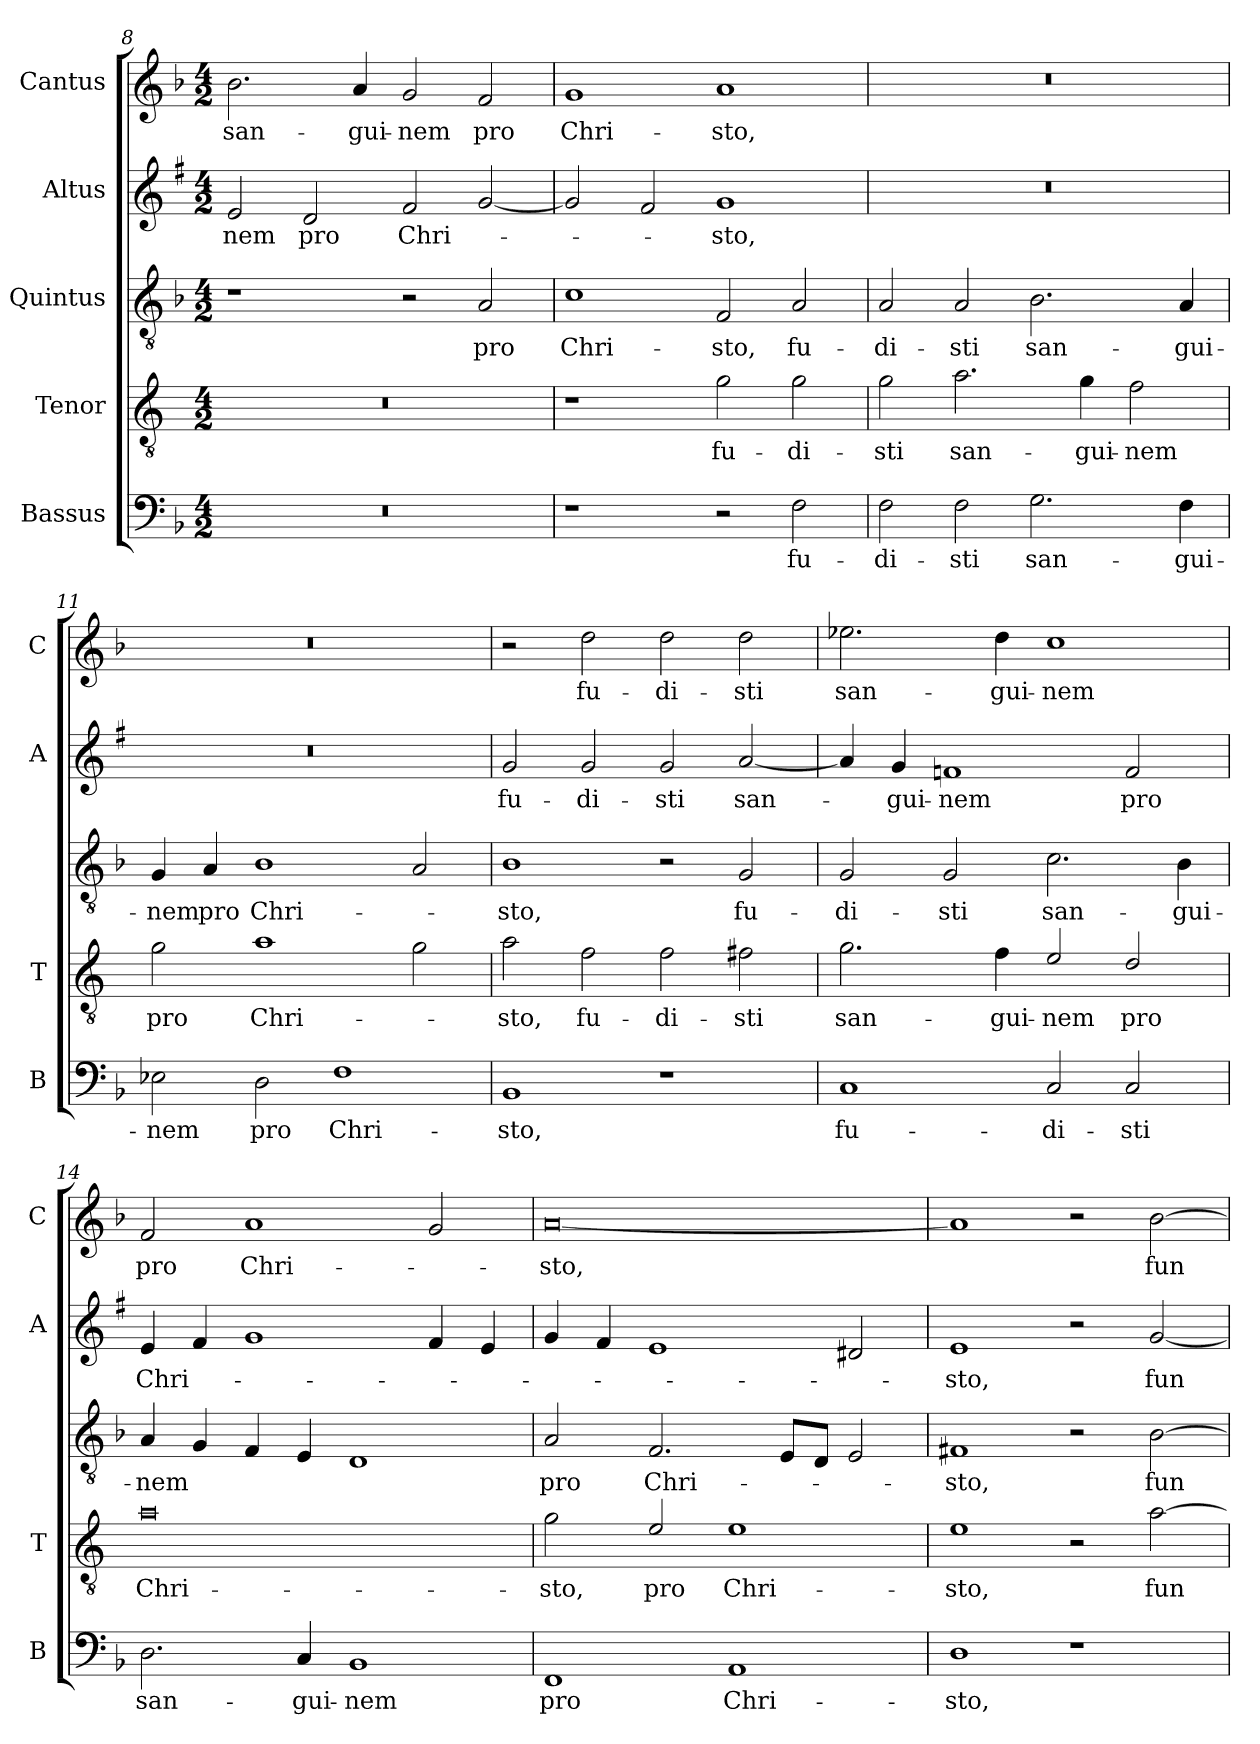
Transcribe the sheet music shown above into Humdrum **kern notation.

**kern	**text	**kern	**text	**kern	**text	**kern	**text	**kern	**text
*part5	*part5	*part4	*part4	*part3	*part3	*part2	*part2	*part1	*part1
*staff5	*staff5	*staff4	*staff4	*staff3	*staff3	*staff2	*staff2	*staff1	*staff1
*I"Bassus	*	*I"Tenor	*	*I"Quintus	*	*I"Altus	*	*I"Cantus	*
*I'B	*	*I'T	*	*	*	*I'A	*	*I'C	*
*clefF4	*	*clefGv2	*	*clefGv2	*	*clefG2	*	*clefG2	*
*	*	*ITrd4c7	*	*	*	*ITrd1c2	*	*	*
*k[b-]	*	*k[b-]	*	*k[b-]	*	*k[b-]	*	*k[b-]	*
*F:	*	*F:	*	*F:	*	*F:	*	*F:	*
*M4/2	*	*M4/2	*	*M4/2	*	*M4/2	*	*M4/2	*
=8	=8	=8	=8	=8	=8	=8	=8	=8	=8
!	!	!	!	!	!	!	!LO:LY:b	!	!LO:LY:b
0r	.	0r	.	1r	.	2d/	-nem	2.b-\	san-
!	!	!	!	!	!	!	!LO:LY:b	!	!
.	.	.	.	.	.	2c/	pro	.	.
!	!	!	!	!	!	!	!	!	!LO:LY:b
.	.	.	.	.	.	.	.	4a/	-gui-
!	!	!	!	!	!	!	!LO:LY:b	!	!LO:LY:b
.	.	.	.	2r	.	2e/	Chri-	2g/	-nem
!	!	!	!	!	!LO:LY:b	!	!	!	!LO:LY:b
.	.	.	.	2A/	pro	[2f/	.	2f/	pro
=9	=9	=9	=9	=9	=9	=9	=9	=9	=9
!	!	!	!	!	!LO:LY:b	!	!	!	!LO:LY:b
1r	.	1r	.	1c	Chri-	2f/]	.	1g	Chri-
.	.	.	.	.	.	2e/	.	.	.
!	!	!	!LO:LY:b	!	!LO:LY:b	!	!LO:LY:b	!	!LO:LY:b
2r	.	2c\	fu-	2F/	-sto,	1f	-sto,	1a	-sto,
!	!LO:LY:b	!	!LO:LY:b	!	!LO:LY:b	!	!	!	!
2F\	fu-	2c\	-di-	2A/	fu-	.	.	.	.
!!LO:PB:g=z
=10	=10	=10	=10	=10	=10	=10	=10	=10	=10
!	!LO:LY:b	!	!LO:LY:b	!	!LO:LY:b	!	!	!	!
2F\	-di-	2c\	-sti	2A/	-di-	0r	.	0r	.
!	!LO:LY:b	!	!LO:LY:b	!	!LO:LY:b	!	!	!	!
2F\	-sti	2.d\	san-	2A/	-sti	.	.	.	.
!	!LO:LY:b	!	!	!	!LO:LY:b	!	!	!	!
2.G\	san-	.	.	2.B-\	san-	.	.	.	.
!	!	!	!LO:LY:b	!	!	!	!	!	!
.	.	4c\	-gui-	.	.	.	.	.	.
!	!	!	!LO:LY:b	!	!	!	!	!	!
.	.	2B-\	-nem	.	.	.	.	.	.
!	!LO:LY:b	!	!	!	!LO:LY:b	!	!	!	!
4F\	-gui-	.	.	4A/	-gui-	.	.	.	.
=11	=11	=11	=11	=11	=11	=11	=11	=11	=11
!	!LO:LY:b	!	!LO:LY:b	!	!LO:LY:b	!	!	!	!
2E-X\	-nem	2c\	pro	4G/	-nem	0r	.	0r	.
!	!	!	!	!	!LO:LY:b	!	!	!	!
.	.	.	.	4A/	pro	.	.	.	.
!	!LO:LY:b	!	!LO:LY:b	!	!LO:LY:b	!	!	!	!
2D\	pro	1d	Chri-	1B-	Chri-	.	.	.	.
!	!LO:LY:b	!	!	!	!	!	!	!	!
1F	Chri-	.	.	.	.	.	.	.	.
.	.	2c\	.	2A/	.	.	.	.	.
=12	=12	=12	=12	=12	=12	=12	=12	=12	=12
!	!LO:LY:b	!	!LO:LY:b	!	!LO:LY:b	!	!LO:LY:b	!	!
1BB-	-sto,	2d\	-sto,	1B-	-sto,	2f/	fu-	2r	.
!	!	!	!LO:LY:b	!	!	!	!LO:LY:b	!	!LO:LY:b
.	.	2B-\	fu-	.	.	2f/	-di-	2dd\	fu-
!	!	!	!LO:LY:b	!	!	!	!LO:LY:b	!	!LO:LY:b
1r	.	2B-\	-di-	2r	.	2f/	-sti	2dd\	-di-
!	!	!	!LO:LY:b	!	!LO:LY:b	!	!LO:LY:b	!	!LO:LY:b
.	.	2Bn\	-sti	2G/	fu-	[2g/	san-	2dd\	-sti
=13	=13	=13	=13	=13	=13	=13	=13	=13	=13
!	!LO:LY:b	!	!LO:LY:b	!	!LO:LY:b	!	!	!	!LO:LY:b
1C	fu-	2.c\	san-	2G/	-di-	4g/]	.	2.ee-X\	san-
!	!	!	!	!	!	!	!LO:LY:b	!	!
.	.	.	.	.	.	4f/	-gui-	.	.
!	!	!	!	!	!LO:LY:b	!	!LO:LY:b	!	!
.	.	.	.	2G/	-sti	1e-X	-nem	.	.
!	!	!	!LO:LY:b	!	!	!	!	!	!LO:LY:b
.	.	4B-\	-gui-	.	.	.	.	4dd\	-gui-
!	!LO:LY:b	!	!LO:LY:b	!	!LO:LY:b	!	!	!	!LO:LY:b
2C/	-di-	2A/	-nem	2.c\	san-	.	.	1cc	-nem
!	!LO:LY:b	!	!LO:LY:b	!	!	!	!LO:LY:b	!	!
2C/	-sti	2G/	pro	.	.	2e-/	pro	.	.
!	!	!	!	!	!LO:LY:b	!	!	!	!
.	.	.	.	4B-\	-gui-	.	.	.	.
=14	=14	=14	=14	=14	=14	=14	=14	=14	=14
!	!LO:LY:b	!	!LO:LY:b	!	!LO:LY:b	!	!LO:LY:b	!	!LO:LY:b
2.D\	san-	0d	Chri-	4A/	-nem	4d/	Chri-	2f/	pro
.	.	.	.	4G/	.	4e/	.	.	.
!	!	!	!	!	!	!	!	!	!LO:LY:b
.	.	.	.	4F/	.	1f	.	1a	Chri-
!	!LO:LY:b	!	!	!	!	!	!	!	!
4C/	-gui-	.	.	4E/	.	.	.	.	.
!	!LO:LY:b	!	!	!	!	!	!	!	!
1BB-	-nem	.	.	1D	.	.	.	.	.
.	.	.	.	.	.	4e/	.	2g/	.
.	.	.	.	.	.	4d/	.	.	.
!!LO:LB:g=z
=15	=15	=15	=15	=15	=15	=15	=15	=15	=15
!	!LO:LY:b	!	!LO:LY:b	!	!LO:LY:b	!	!	!	!LO:LY:b
1FF	pro	2c\	-sto,	2A/	pro	4f/	.	[0a	-sto,
.	.	.	.	.	.	4e/	.	.	.
!	!	!	!LO:LY:b	!	!LO:LY:b	!	!	!	!
.	.	2A/	pro	2.F/	Chri-	1d	.	.	.
!	!LO:LY:b	!	!LO:LY:b	!	!	!	!	!	!
1AA	Chri-	1A	Chri-	.	.	.	.	.	.
.	.	.	.	8E/L	.	.	.	.	.
.	.	.	.	8D/J	.	.	.	.	.
.	.	.	.	2E/	.	2c#X/	.	.	.
=16	=16	=16	=16	=16	=16	=16	=16	=16	=16
!	!LO:LY:b	!	!LO:LY:b	!	!LO:LY:b	!	!LO:LY:b	!	!
1D	-sto,	1A	-sto,	1F#X	-sto,	1d	-sto,	1a]	.
1r	.	2r	.	2r	.	2r	.	2r	.
!	!	!	!LO:LY:b	!	!LO:LY:b	!	!LO:LY:b	!	!LO:LY:b
.	.	[2d\	fun-	[2B-\	fun-	[2f/	fun-	[2b-\	fun-
=	=	=	=	=	=	=	=	=	=
*-	*-	*-	*-	*-	*-	*-	*-	*-	*-
